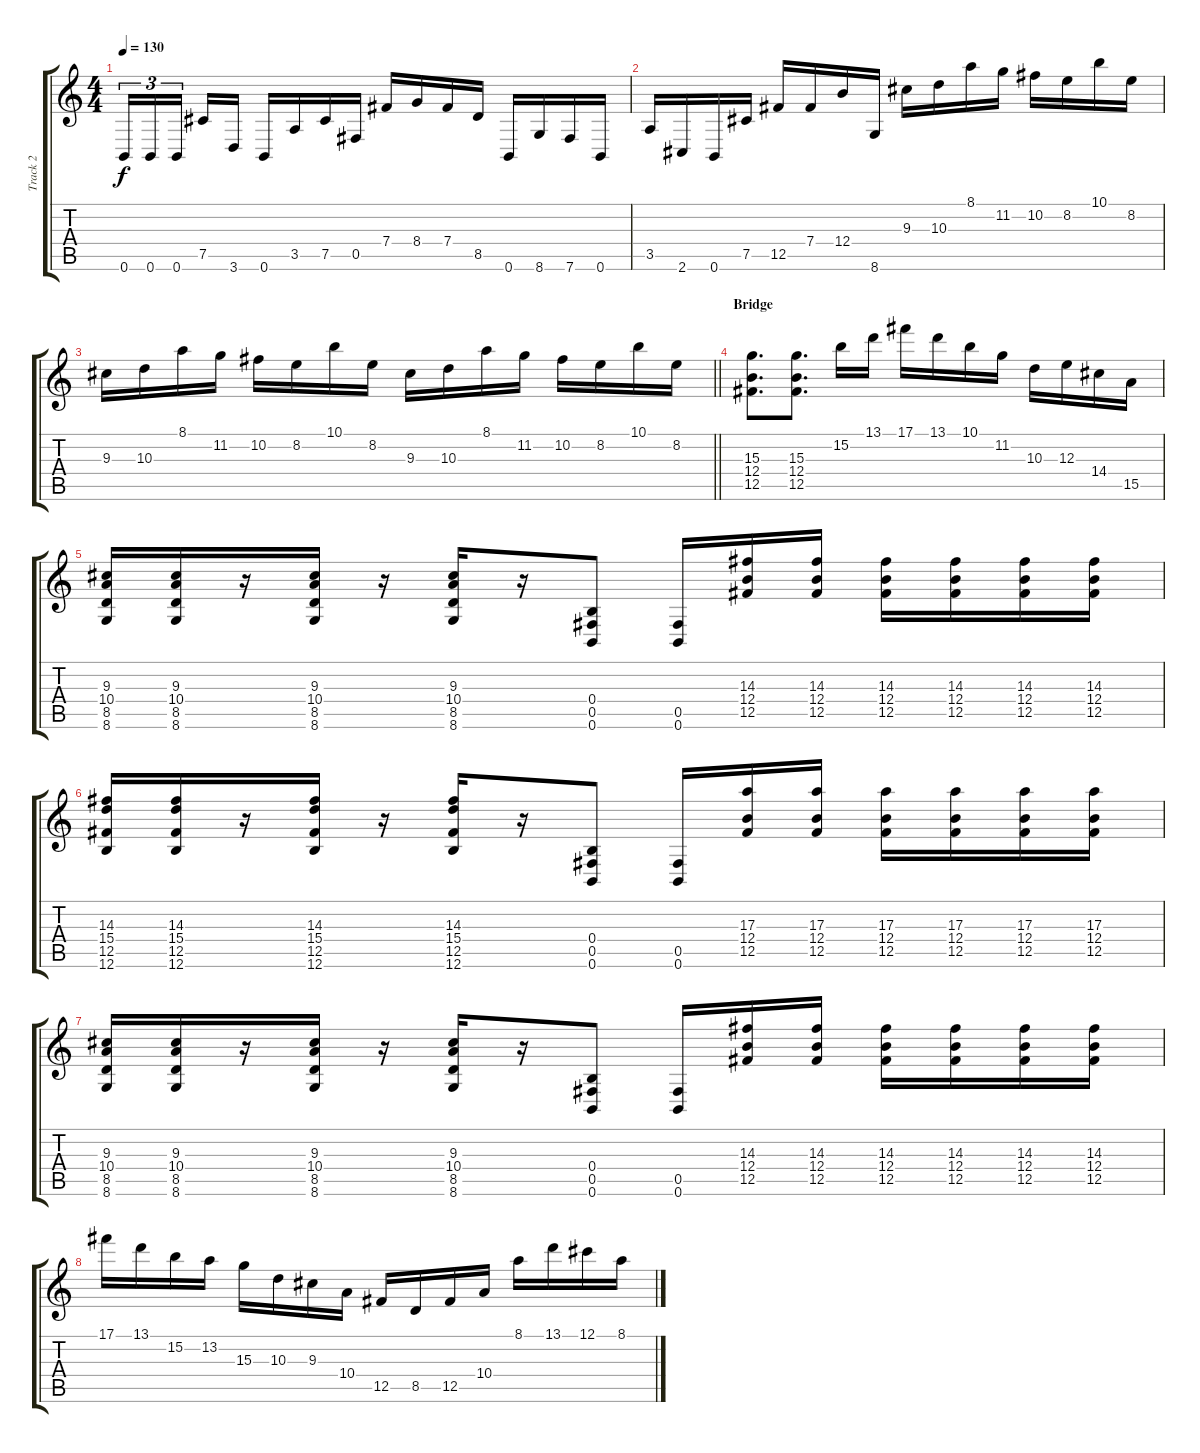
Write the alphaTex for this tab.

\track ("Track 2" "Track 2") {instrument overdrivenguitar}
\staff {score tabs}
\tuning (Db4 Ab3 E3 B2 Gb2 B1) {hide}
\ts (4 4)
\tempo 130
\clef g2
\ks c
0.6.16{tu (3 2) dy f} 0.6.16{tu (3 2)} 0.6.16{tu (3 2) beam splitsecondary} 7.5.16 3.6.16 0.6.16 3.5.16 7.5.16 0.5.16 7.4.16 8.4.16 7.4.16 8.5.16 0.6.16 8.6.16 7.6.16 0.6.16 |
3.5.16 2.6.16 0.6.16 7.5.16 12.5.16 7.4.16 12.4.16 8.6.16 9.3.16 10.3.16 8.1.16 11.2.16 10.2.16 8.2.16 10.1.16 8.2.16 |
\barLineRight lightlight
9.3.16 10.3.16 8.1.16 11.2.16 10.2.16 8.2.16 10.1.16 8.2.16 9.3.16 10.3.16 8.1.16 11.2.16 10.2.16 8.2.16 10.1.16 8.2.16 |
\section ("" "Bridge")
(15.3 12.4 12.5).8{d} (15.3 12.4 12.5).8{d} 15.2.16 13.1.16 17.1.16 13.1.16 10.1.16 11.2.16 10.3.16 12.3.16 14.4.16 15.5.16 |
(9.3 10.4 8.5 8.6).16 (9.3 10.4 8.5 8.6).16 r.16 (9.3 10.4 8.5 8.6).16 r.16 (9.3 10.4 8.5 8.6).16 r.16 (0.4 0.5 0.6).8 (0.5 0.6).16 (14.3 12.4 12.5).16 (14.3 12.4 12.5).16 (14.3 12.4 12.5).16 (14.3 12.4 12.5).16 (14.3 12.4 12.5).16 (14.3 12.4 12.5).16 |
(14.3 15.4 12.5 12.6).16 (14.3 15.4 12.5 12.6).16 r.16 (14.3 15.4 12.5 12.6).16 r.16 (14.3 15.4 12.5 12.6).16 r.16 (0.4 0.5 0.6).8 (0.5 0.6).16 (17.3 12.4 12.5).16 (17.3 12.4 12.5).16 (17.3 12.4 12.5).16 (17.3 12.4 12.5).16 (17.3 12.4 12.5).16 (17.3 12.4 12.5).16 |
(9.3 10.4 8.5 8.6).16 (9.3 10.4 8.5 8.6).16 r.16 (9.3 10.4 8.5 8.6).16 r.16 (9.3 10.4 8.5 8.6).16 r.16 (0.4 0.5 0.6).8 (0.5 0.6).16 (14.3 12.4 12.5).16 (14.3 12.4 12.5).16 (14.3 12.4 12.5).16 (14.3 12.4 12.5).16 (14.3 12.4 12.5).16 (14.3 12.4 12.5).16 |
17.1.16 13.1.16 15.2.16 13.2.16 15.3.16 10.3.16 9.3.16 10.4.16 12.5.16 8.5.16 12.5.16 10.4.16 8.1.16 13.1.16 12.1.16 8.1.16
